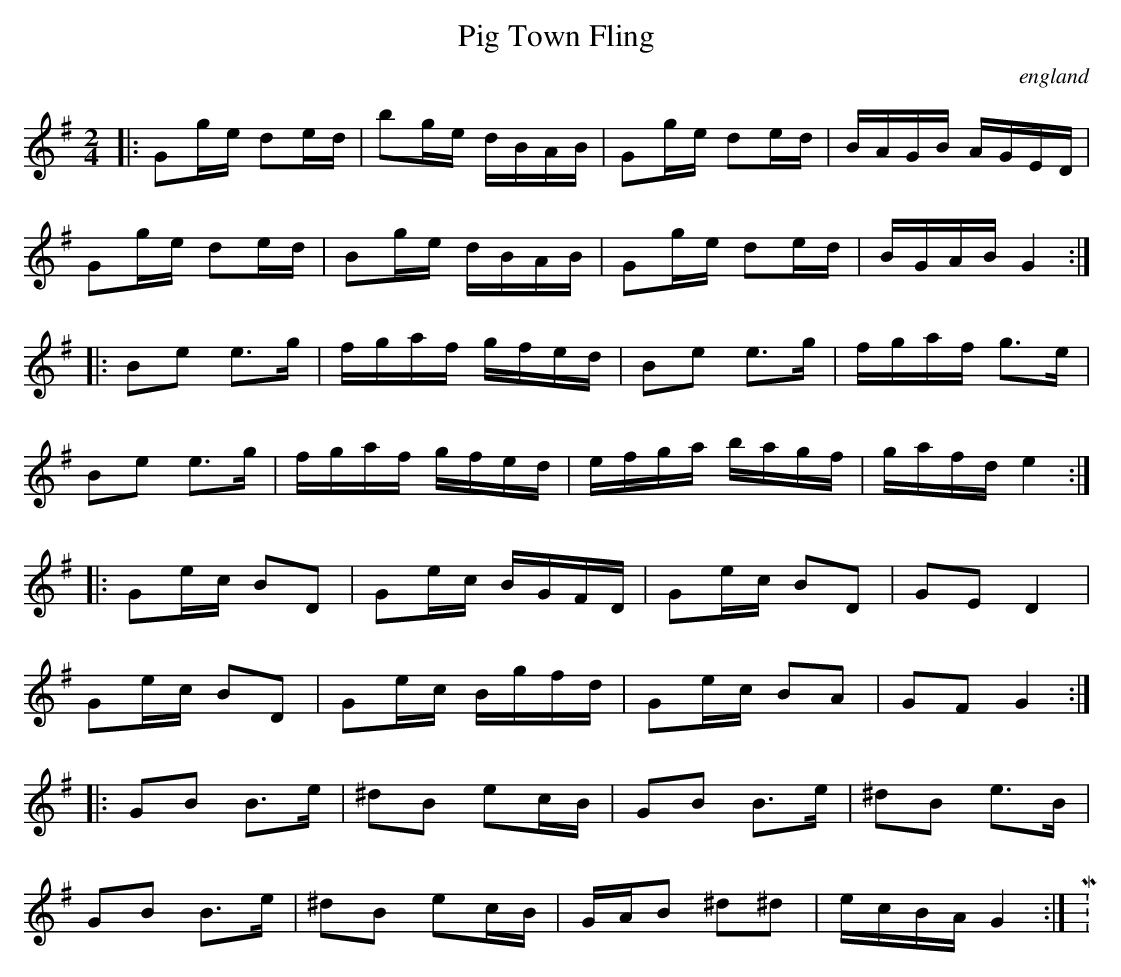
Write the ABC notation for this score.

X:1
T:Pig Town Fling
O:england
M:2/4
K:G
|: G2ge d2ed | b2ge dBAB | G2ge d2ed | BAGB AGED |
G2ge d2ed | B2ge dBAB | G2ge d2ed | BGAB G4:|
|:B2e2 e3g | fgaf gfed | B2e2 e3g | fgaf g3e |
B2e2 e3g | fgaf gfed | efga bagf | gafd e4:|
|:G2ec B2D2 | G2ec BGFD | G2ec B2D2 | G2E2 D4|
G2ec B2D2 | G2ec Bgfd | G2ec B2A2 | G2F2 G4:|
|:G2B2 B3e | ^d2B2 e2cB | G2B2 B3e | ^d2B2 e3B |
G2B2 B3e | ^d2B2 e2cB | GAB2 ^d2^d2 | ecBA G4:|  M:4/4l
